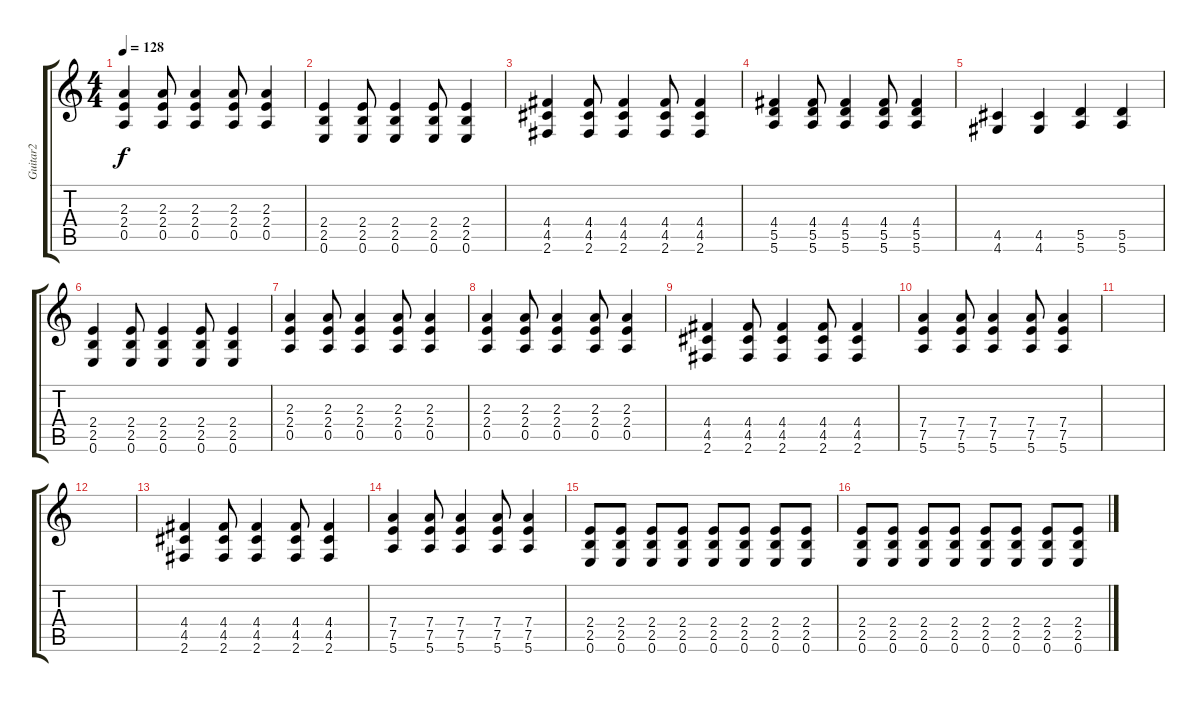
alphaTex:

\track ("Guitar2" "Guitar2") {instrument overdrivenguitar}
\staff {score tabs}
\tuning (E4 B3 G3 D3 A2 E2) {hide}
\ts (4 4)
\tempo 128
\clef g2
\ks c
(2.3 2.4 0.5).4{dy f} (2.3 2.4 0.5).8 (2.3 2.4 0.5).4 (2.3 2.4 0.5).8 (2.3 2.4 0.5).4 |
(2.4 2.5 0.6).4 (2.4 2.5 0.6).8 (2.4 2.5 0.6).4 (2.4 2.5 0.6).8 (2.4 2.5 0.6).4 |
(4.4 4.5 2.6).4 (4.4 4.5 2.6).8 (4.4 4.5 2.6).4 (4.4 4.5 2.6).8 (4.4 4.5 2.6).4 |
(4.4 5.5 5.6).4 (4.4 5.5 5.6).8 (4.4 5.5 5.6).4 (4.4 5.5 5.6).8 (4.4 5.5 5.6).4 |
(4.5 4.6).4 (4.5 4.6).4 (5.5 5.6).4 (5.5 5.6).4 |
(2.4 2.5 0.6).4 (2.4 2.5 0.6).8 (2.4 2.5 0.6).4 (2.4 2.5 0.6).8 (2.4 2.5 0.6).4 |
(2.3 2.4 0.5).4 (2.3 2.4 0.5).8 (2.3 2.4 0.5).4 (2.3 2.4 0.5).8 (2.3 2.4 0.5).4 |
(2.3 2.4 0.5).4 (2.3 2.4 0.5).8 (2.3 2.4 0.5).4 (2.3 2.4 0.5).8 (2.3 2.4 0.5).4 |
(4.4 4.5 2.6).4 (4.4 4.5 2.6).8 (4.4 4.5 2.6).4 (4.4 4.5 2.6).8 (4.4 4.5 2.6).4 |
(7.4 7.5 5.6).4 (7.4 7.5 5.6).8 (7.4 7.5 5.6).4 (7.4 7.5 5.6).8 (7.4 7.5 5.6).4 |
|
|
(4.4 4.5 2.6).4 (4.4 4.5 2.6).8 (4.4 4.5 2.6).4 (4.4 4.5 2.6).8 (4.4 4.5 2.6).4 |
(7.4 7.5 5.6).4 (7.4 7.5 5.6).8 (7.4 7.5 5.6).4 (7.4 7.5 5.6).8 (7.4 7.5 5.6).4 |
(2.4 2.5 0.6).8 (2.4 2.5 0.6).8 (2.4 2.5 0.6).8 (2.4 2.5 0.6).8 (2.4 2.5 0.6).8 (2.4 2.5 0.6).8 (2.4 2.5 0.6).8 (2.4 2.5 0.6).8 |
(2.4 2.5 0.6).8 (2.4 2.5 0.6).8 (2.4 2.5 0.6).8 (2.4 2.5 0.6).8 (2.4 2.5 0.6).8 (2.4 2.5 0.6).8 (2.4 2.5 0.6).8 (2.4 2.5 0.6).8
